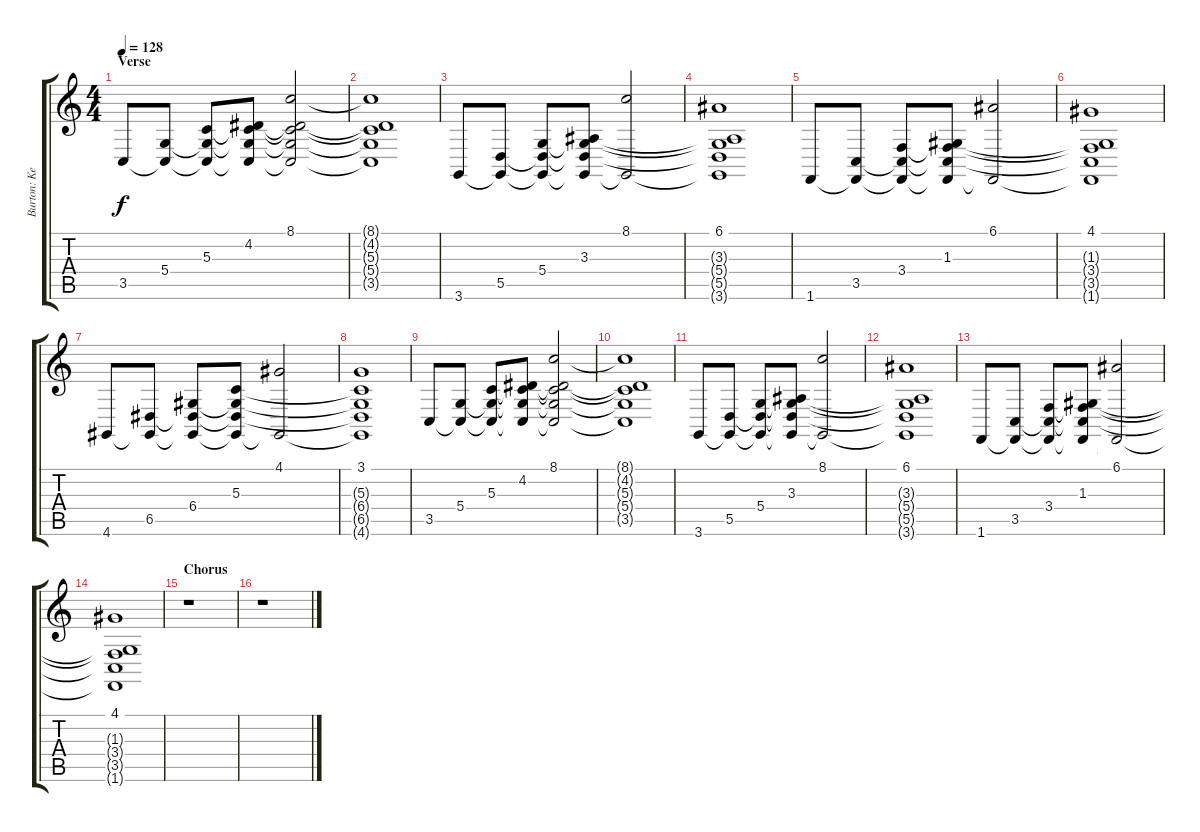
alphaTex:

\track ("Burton: Keyboards 1" "Burton: Ke") {instrument acousticgrandpiano}
\staff {score tabs}
\tuning (E4 B3 G3 D3 A2 E2) {hide}
\ts (4 4)
\section ("" "Verse")
\tempo 128
\clef g2
\ks c
3.5.8{dy f} (5.4 3.5{t}).8 (5.3 5.4{t} 3.5{t}).8 (4.2 5.3{t} 5.4{t} 3.5{t}).8 (8.1 4.2{t} 5.3{t} 5.4{t} 3.5{t}).2 |
(8.1{t} 4.2{t} 5.3{t} 5.4{t} 3.5{t}).1 |
3.6.8 (5.5 3.6{t}).8 (5.4 5.5{t} 3.6{t}).8 (3.3 5.4{t} 5.5{t} 3.6{t}).8 (8.1 3.6{t}).2 |
(6.1 3.3{t} 5.4{t} 5.5{t} 3.6{t}).1 |
1.6.8 (3.5 1.6{t}).8 (3.4 3.5{t} 1.6{t}).8 (1.3 3.4{t} 3.5{t} 1.6{t}).8 (6.1 1.6{t}).2 |
(4.1 1.3{t} 3.4{t} 3.5{t} 1.6{t}).1 |
4.6.8 (6.5 4.6{t}).8 (6.4 6.5{t} 4.6{t}).8 (5.3 6.4{t} 6.5{t} 4.6{t}).8 (4.1 4.6{t}).2 |
(3.1 5.3{t} 6.4{t} 6.5{t} 4.6{t}).1 |
3.5.8 (5.4 3.5{t}).8 (5.3 5.4{t} 3.5{t}).8 (4.2 5.3{t} 5.4{t} 3.5{t}).8 (8.1 4.2{t} 5.3{t} 5.4{t} 3.5{t}).2 |
(8.1{t} 4.2{t} 5.3{t} 5.4{t} 3.5{t}).1 |
3.6.8 (5.5 3.6{t}).8 (5.4 5.5{t} 3.6{t}).8 (3.3 5.4{t} 5.5{t} 3.6{t}).8 (8.1 3.6{t}).2 |
(6.1 3.3{t} 5.4{t} 5.5{t} 3.6{t}).1 |
1.6.8 (3.5 1.6{t}).8 (3.4 3.5{t} 1.6{t}).8 (1.3 3.4{t} 3.5{t} 1.6{t}).8 (6.1 1.6{t}).2 |
(4.1 1.3{t} 3.4{t} 3.5{t} 1.6{t}).1 |
\section ("" "Chorus")
r.1 |
r.1
